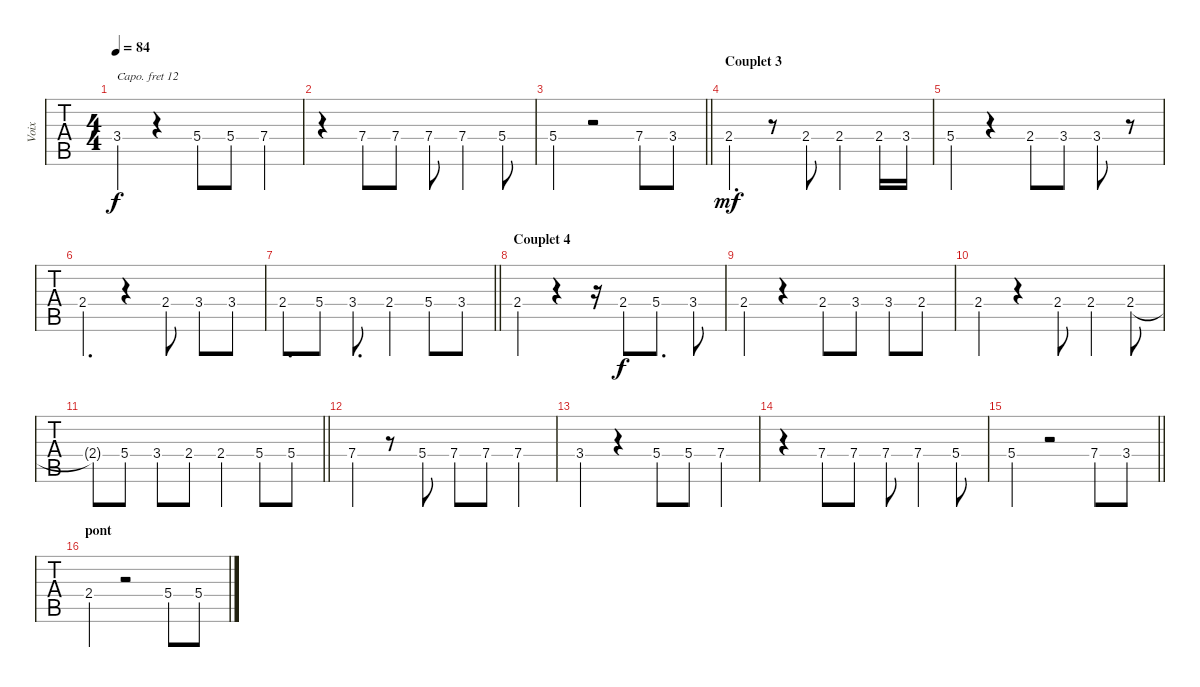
\track ("Voix" "Voix") {instrument sopranosax}
\staff {tabs}
\capo 12
\tuning (E4 B3 G3 D3 A2 E2) {hide}
\ts (4 4)
\tempo 84
\clef g2
\ks c
3.4.4{dy f} r.4 5.4.8 5.4.8 7.4.4 |
r.4 7.4.8 7.4.8 7.4.8 7.4.4 5.4.8 |
\barLineRight lightlight
5.4.4 r.2 7.4.8 3.4.8 |
\section ("" "Couplet 3")
2.4.4{d dy mf} r.8 2.4.8 2.4.4 2.4.16 3.4.16 |
5.4.4 r.4 2.4.8 3.4.8 3.4.8 r.8 |
2.4.4{d} r.4 2.4.8 3.4.8 3.4.8 |
\barLineRight lightlight
2.4.8{d} 5.4.8 3.4.8{d} 2.4.4 5.4.8 3.4.8 |
\section ("" "Couplet 4")
2.4.4 r.4 r.16 2.4.8{dy f} 5.4.8{d} 3.4.8 |
2.4.4 r.4 2.4.8 3.4.8 3.4.8 2.4.8 |
2.4.4 r.4 2.4.8 2.4.4 2.4.8 |
\barLineRight lightlight
2.4{t}.8 5.4.8 3.4.8 2.4.8 2.4.4 5.4.8 5.4.8 |
7.4.4 r.8 5.4.8 7.4.8 7.4.8 7.4.4 |
3.4.4 r.4 5.4.8 5.4.8 7.4.4 |
r.4 7.4.8 7.4.8 7.4.8 7.4.4 5.4.8 |
\barLineRight lightlight
5.4.4 r.2 7.4.8 3.4.8 |
\section ("" "pont")
2.4.4 r.2 5.4.8 5.4.8
